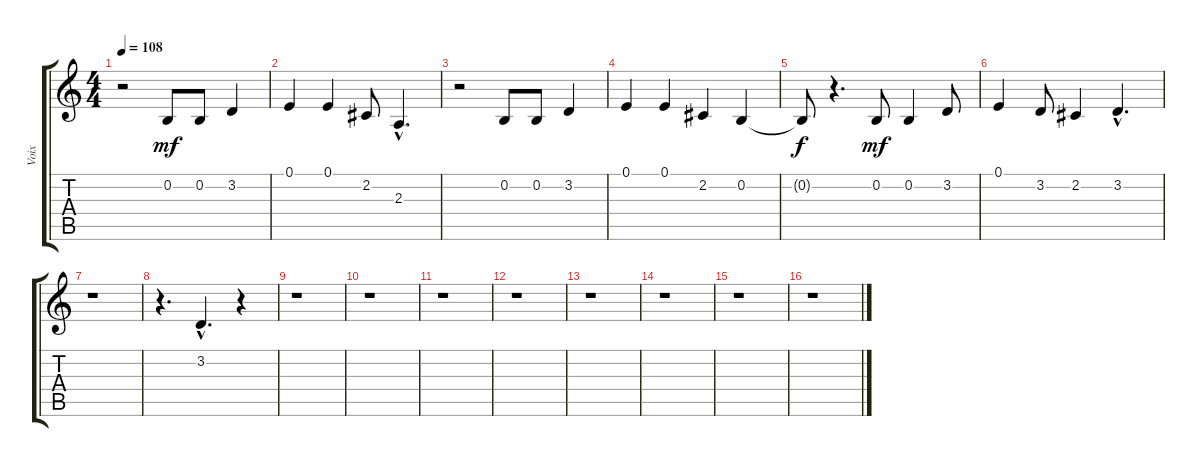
\track ("Voix" "Voix") {instrument lead8bassandlead}
\staff {score tabs}
\tuning (E4 B3 G3 D3 A2 E2) {hide}
\ts (4 4)
\tempo 108
\clef g2
\ks c
r.2{dy mf} 0.2.8 0.2.8 3.2.4 |
0.1.4 0.1.4 2.2.8 2.3{hac}.4{d} |
r.2 0.2.8 0.2.8 3.2.4 |
0.1.4 0.1.4 2.2.4 0.2.4 |
0.2{t}.8{dy f} r.4{d} 0.2.8{dy mf} 0.2.4 3.2.8 |
0.1.4 3.2.8 2.2.4 3.2{hac}.4{d} |
r.1 |
r.4{d} 3.2{hac}.4{d} r.4 |
r.1 |
r.1 |
r.1 |
r.1 |
r.1 |
r.1 |
r.1 |
r.1
